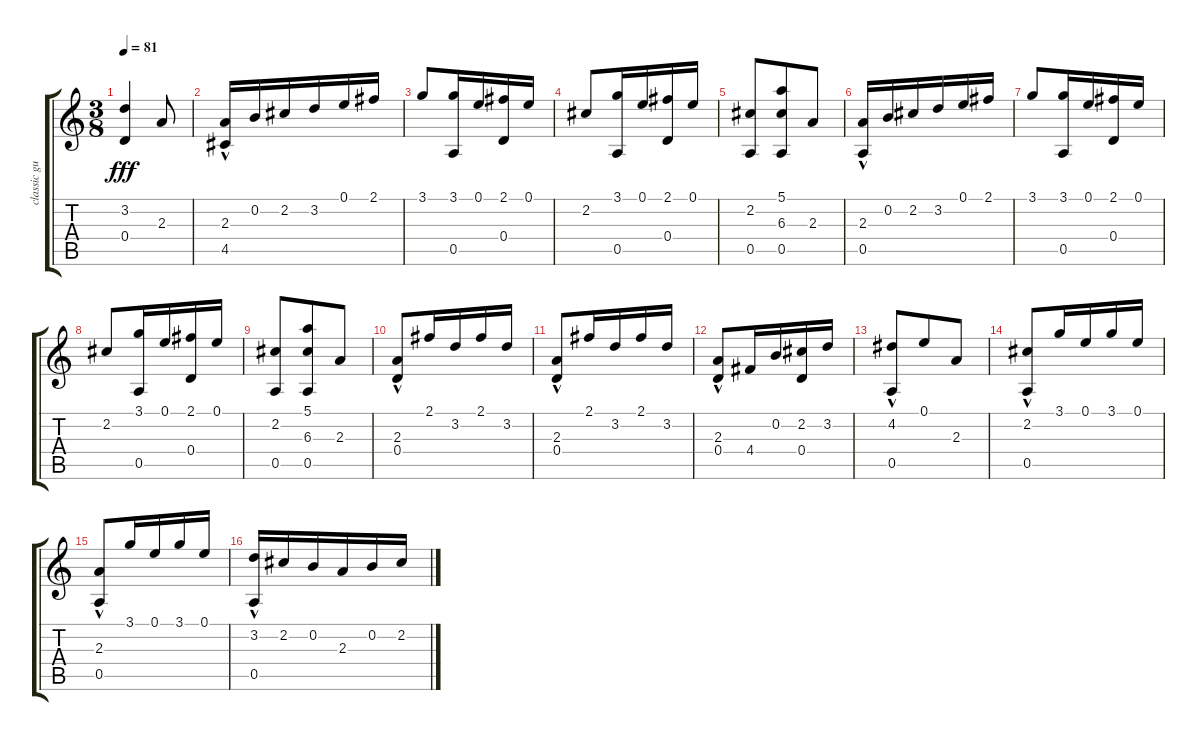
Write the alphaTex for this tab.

\track ("classic guitar" "classic gu") {instrument acousticguitarnylon}
\staff {score tabs}
\tuning (E4 B3 G3 D3 A2 E2) {hide}
\ts (3 8)
\tempo 81
\clef g2
\ks c
(3.2 0.4).4{dy fff} 2.3.8 |
(2.3 4.5{hac}).16 0.2.16 2.2.16 3.2.16 0.1.16 2.1.16 |
3.1.8 (3.1 0.5).16 0.1.16 (2.1 0.4).16 0.1.16 |
2.2.8 (3.1 0.5).16 0.1.16 (2.1 0.4).16 0.1.16 |
(2.2 0.5).8 (5.1 6.3 0.5).8 2.3.8 |
(2.3 0.5{hac}).16 0.2.16 2.2.16 3.2.16 0.1.16 2.1.16 |
3.1.8 (3.1 0.5).16 0.1.16 (2.1 0.4).16 0.1.16 |
2.2.8 (3.1 0.5).16 0.1.16 (2.1 0.4).16 0.1.16 |
(2.2 0.5).8 (5.1 6.3 0.5).8 2.3.8 |
(2.3 0.4{hac}).8 2.1.16 3.2.16 2.1.16 3.2.16 |
(2.3 0.4{hac}).8 2.1.16 3.2.16 2.1.16 3.2.16 |
(2.3{hac} 0.4).8 4.4.16 0.2.16 (2.2 0.4).16 3.2.16 |
(4.2 0.5{hac}).8 0.1.8 2.3.8 |
(2.2 0.5{hac}).8 3.1.16 0.1.16 3.1.16 0.1.16 |
(2.3 0.5{hac}).8 3.1.16 0.1.16 3.1.16 0.1.16 |
(3.2 0.5{hac}).16 2.2.16 0.2.16 2.3.16 0.2.16 2.2.16
